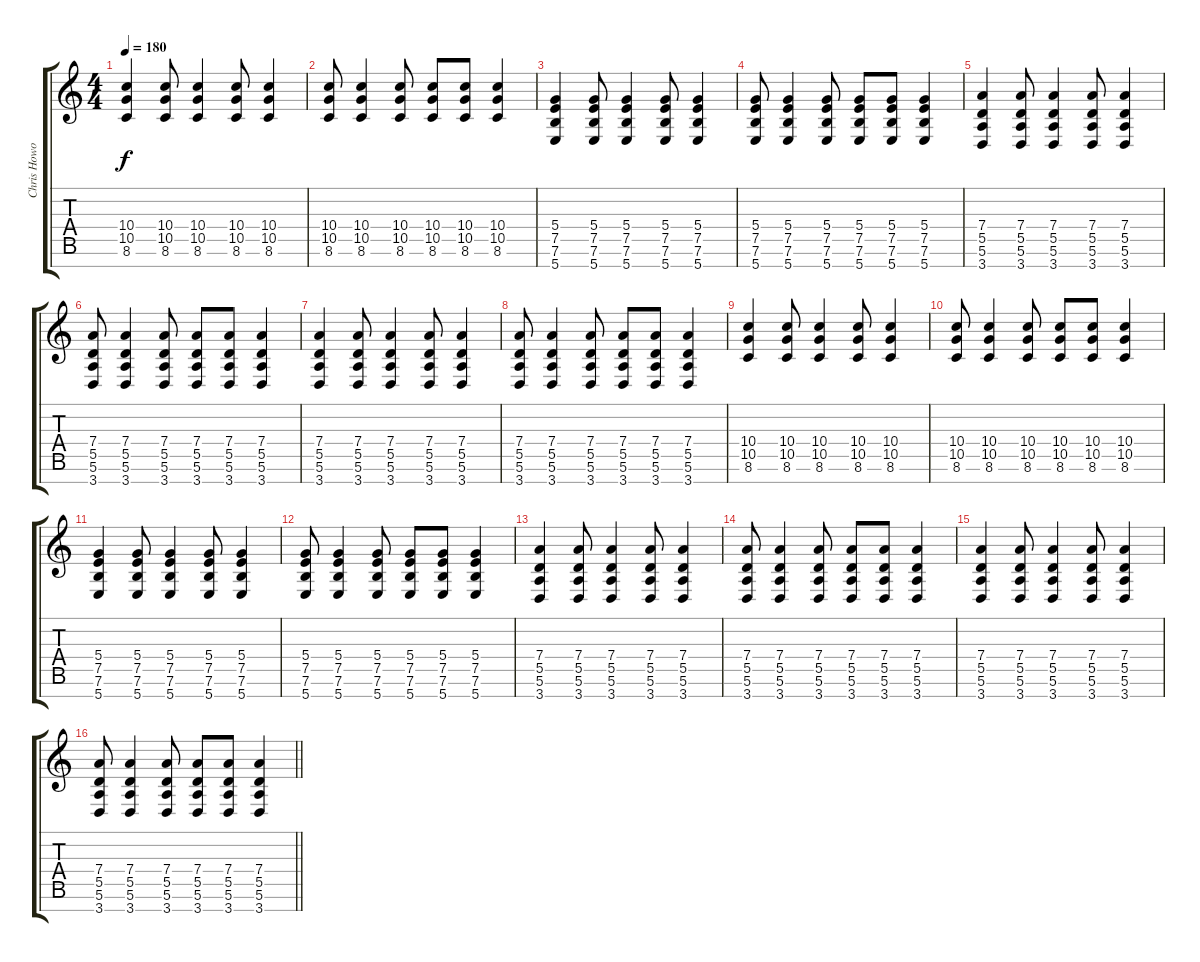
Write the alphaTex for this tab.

\track ("Chris Howorth (Lead Guitar)" "Chris Howo") {instrument distortionguitar}
\staff {score tabs}
\tuning (E4 B3 G3 D3 A2 E2 B1) {hide}
\ts (4 4)
\tempo 180
\clef g2
\ks c
(10.4 10.5 8.6).4{dy f} (10.4 10.5 8.6).8 (10.4 10.5 8.6).4 (10.4 10.5 8.6).8 (10.4 10.5 8.6).4 |
(10.4 10.5 8.6).8 (10.4 10.5 8.6).4 (10.4 10.5 8.6).8 (10.4 10.5 8.6).8 (10.4 10.5 8.6).8 (10.4 10.5 8.6).4 |
(5.4 7.5 7.6 5.7).4 (5.4 7.5 7.6 5.7).8 (5.4 7.5 7.6 5.7).4 (5.4 7.5 7.6 5.7).8 (5.4 7.5 7.6 5.7).4 |
(5.4 7.5 7.6 5.7).8 (5.4 7.5 7.6 5.7).4 (5.4 7.5 7.6 5.7).8 (5.4 7.5 7.6 5.7).8 (5.4 7.5 7.6 5.7).8 (5.4 7.5 7.6 5.7).4 |
(7.4 5.5 5.6 3.7).4 (7.4 5.5 5.6 3.7).8 (7.4 5.5 5.6 3.7).4 (7.4 5.5 5.6 3.7).8 (7.4 5.5 5.6 3.7).4 |
(7.4 5.5 5.6 3.7).8 (7.4 5.5 5.6 3.7).4 (7.4 5.5 5.6 3.7).8 (7.4 5.5 5.6 3.7).8 (7.4 5.5 5.6 3.7).8 (7.4 5.5 5.6 3.7).4 |
(7.4 5.5 5.6 3.7).4 (7.4 5.5 5.6 3.7).8 (7.4 5.5 5.6 3.7).4 (7.4 5.5 5.6 3.7).8 (7.4 5.5 5.6 3.7).4 |
(7.4 5.5 5.6 3.7).8 (7.4 5.5 5.6 3.7).4 (7.4 5.5 5.6 3.7).8 (7.4 5.5 5.6 3.7).8 (7.4 5.5 5.6 3.7).8 (7.4 5.5 5.6 3.7).4 |
(10.4 10.5 8.6).4 (10.4 10.5 8.6).8 (10.4 10.5 8.6).4 (10.4 10.5 8.6).8 (10.4 10.5 8.6).4 |
(10.4 10.5 8.6).8 (10.4 10.5 8.6).4 (10.4 10.5 8.6).8 (10.4 10.5 8.6).8 (10.4 10.5 8.6).8 (10.4 10.5 8.6).4 |
(5.4 7.5 7.6 5.7).4 (5.4 7.5 7.6 5.7).8 (5.4 7.5 7.6 5.7).4 (5.4 7.5 7.6 5.7).8 (5.4 7.5 7.6 5.7).4 |
(5.4 7.5 7.6 5.7).8 (5.4 7.5 7.6 5.7).4 (5.4 7.5 7.6 5.7).8 (5.4 7.5 7.6 5.7).8 (5.4 7.5 7.6 5.7).8 (5.4 7.5 7.6 5.7).4 |
(7.4 5.5 5.6 3.7).4 (7.4 5.5 5.6 3.7).8 (7.4 5.5 5.6 3.7).4 (7.4 5.5 5.6 3.7).8 (7.4 5.5 5.6 3.7).4 |
(7.4 5.5 5.6 3.7).8 (7.4 5.5 5.6 3.7).4 (7.4 5.5 5.6 3.7).8 (7.4 5.5 5.6 3.7).8 (7.4 5.5 5.6 3.7).8 (7.4 5.5 5.6 3.7).4 |
(7.4 5.5 5.6 3.7).4 (7.4 5.5 5.6 3.7).8 (7.4 5.5 5.6 3.7).4 (7.4 5.5 5.6 3.7).8 (7.4 5.5 5.6 3.7).4 |
\barLineRight lightlight
(7.4 5.5 5.6 3.7).8 (7.4 5.5 5.6 3.7).4 (7.4 5.5 5.6 3.7).8 (7.4 5.5 5.6 3.7).8 (7.4 5.5 5.6 3.7).8 (7.4 5.5 5.6 3.7).4
